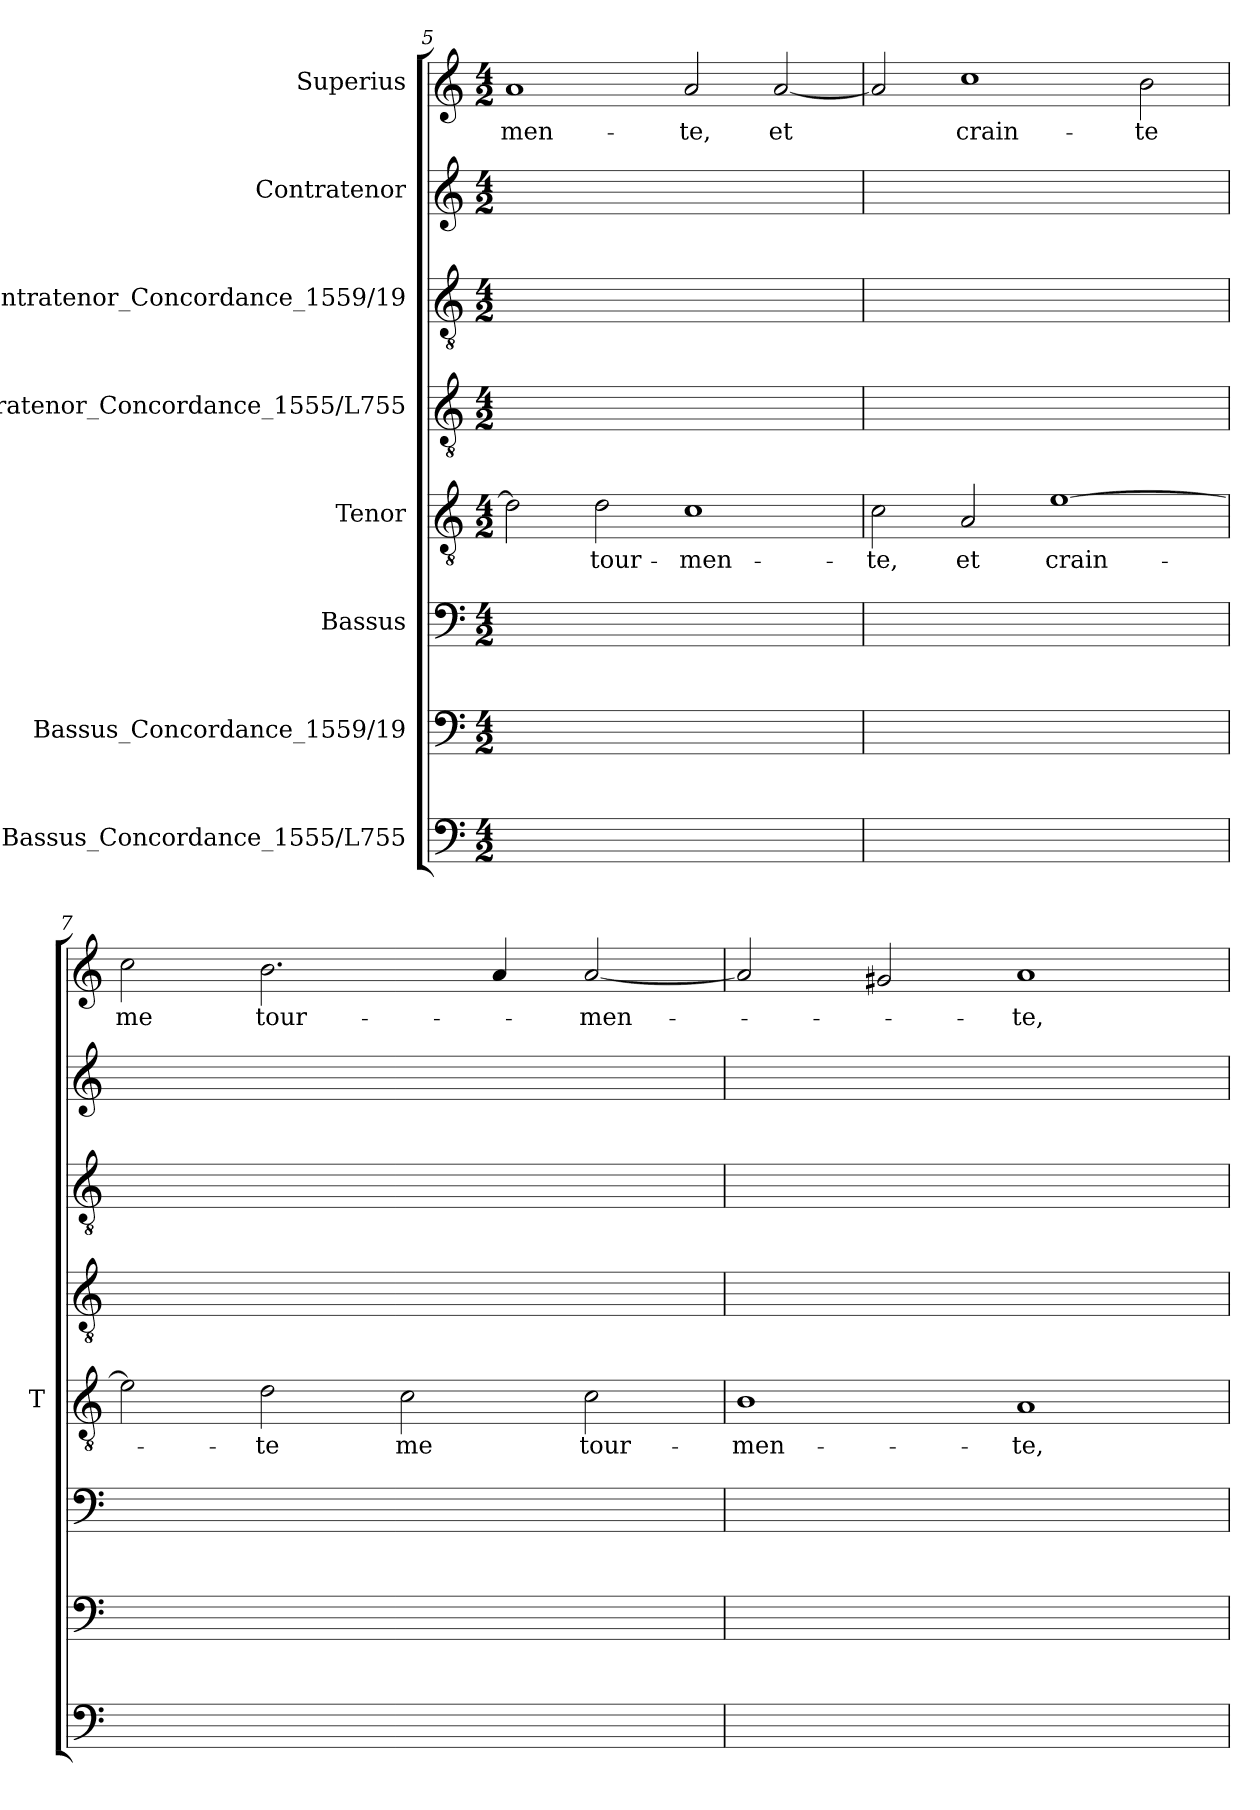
**kern	**kern	**kern	**kern	**text	**kern	**kern	**kern	**kern	**text
*part8	*part7	*part6	*part5	*part5	*part4	*part3	*part2	*part1	*part1
*staff8	*staff7	*staff6	*staff5	*staff5	*staff4	*staff3	*staff2	*staff1	*staff1
*I"Bassus_Concordance_1555/L755	*I"Bassus_Concordance_1559/19	*I"Bassus	*I"Tenor	*	*I"Contratenor_Concordance_1555/L755	*I"Contratenor_Concordance_1559/19	*I"Contratenor	*I"Superius	*
*	*	*	*I'T	*	*	*	*	*	*
*clefF4	*clefF4	*clefF4	*clefGv2	*	*clefGv2	*clefGv2	*clefG2	*clefG2	*
*k[]	*k[]	*k[]	*k[]	*	*k[]	*k[]	*k[]	*k[]	*
*M4/2	*M4/2	*M4/2	*M4/2	*	*M4/2	*M4/2	*M4/2	*M4/2	*
=5	=5	=5	=5	=5	=5	=5	=5	=5	=5
0ryy	0ryy	0ryy	2d]	.	0ryy	0ryy	0ryy	1a	men-
.	.	.	2d	tour-	.	.	.	.	.
.	.	.	1c	men-	.	.	.	2a	-te,
.	.	.	.	.	.	.	.	[2a	-et
=6	=6	=6	=6	=6	=6	=6	=6	=6	=6
0ryy	0ryy	0ryy	2c	-te,	0ryy	0ryy	0ryy	2a]	.
.	.	.	2A	-et	.	.	.	1cc	crain-
.	.	.	[1e	crain-	.	.	.	.	.
.	.	.	.	.	.	.	.	2b	-te
=7	=7	=7	=7	=7	=7	=7	=7	=7	=7
0ryy	0ryy	0ryy	2e]	.	0ryy	0ryy	0ryy	2cc	-me
.	.	.	2d	-te	.	.	.	2.b	tour-
.	.	.	2c	-me	.	.	.	.	.
.	.	.	.	.	.	.	.	4a	.
.	.	.	2c	tour-	.	.	.	[2a	men-
=8	=8	=8	=8	=8	=8	=8	=8	=8	=8
0ryy	0ryy	0ryy	1B	men-	0ryy	0ryy	0ryy	2a]	.
.	.	.	.	.	.	.	.	2g#X	.
.	.	.	1A	-te,	.	.	.	1a	-te,
=	=	=	=	=	=	=	=	=	=
*-	*-	*-	*-	*-	*-	*-	*-	*-	*-
